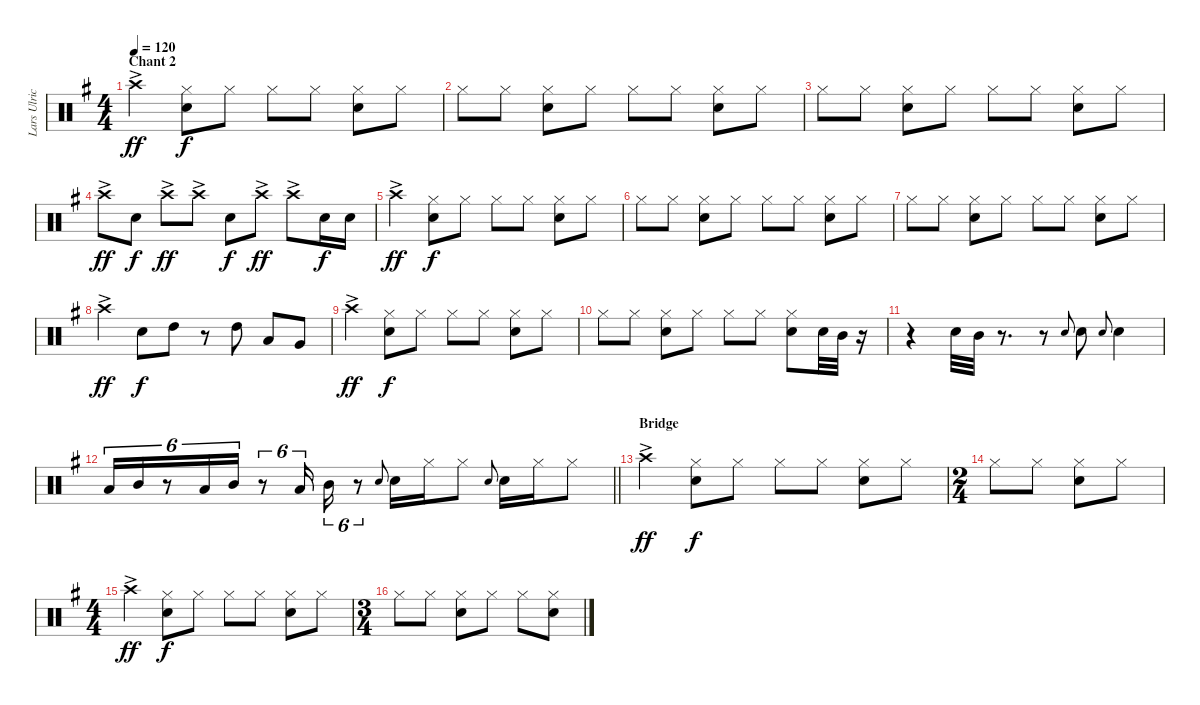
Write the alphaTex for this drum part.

\track ("Lars Ulrich" "Lars Ulric") {instrument percussion}
\staff {score}
\articulation defaults
\ts (4 4)
\section ("" "Chant 2")
\tempo 120
\clef neutral
\ks g "Crash high (hit)"{ac}.4{dy ff}
("Hi-Hat (closed)" "Electric Snare (hit)").8{dy f} "Hi-Hat (closed)".8 "Hi-Hat (closed)".8 "Hi-Hat (closed)".8 ("Hi-Hat (closed)" "Electric Snare (hit)").8 "Hi-Hat (closed)".8 |
"Hi-Hat (closed)".8 "Hi-Hat (closed)".8 ("Hi-Hat (closed)" "Electric Snare (hit)").8 "Hi-Hat (closed)".8 "Hi-Hat (closed)".8 "Hi-Hat (closed)".8 ("Hi-Hat (closed)" "Electric Snare (hit)").8 "Hi-Hat (closed)".8 |
"Hi-Hat (closed)".8 "Hi-Hat (closed)".8 ("Hi-Hat (closed)" "Electric Snare (hit)").8 "Hi-Hat (closed)".8 "Hi-Hat (closed)".8 "Hi-Hat (closed)".8 ("Hi-Hat (closed)" "Electric Snare (hit)").8 "Hi-Hat (closed)".8 |
"Crash high (hit)"{ac}.8{dy ff} "Electric Snare (hit)".8{dy f} "Crash high (hit)"{ac}.8{dy ff} "Crash high (hit)"{ac}.8 "Electric Snare (hit)".8{dy f} "Crash high (hit)"{ac}.8{dy ff} "Crash high (hit)"{ac}.8 "Electric Snare (hit)".16{dy f} "Electric Snare (hit)".16 |
"Crash high (hit)"{ac}.4{dy ff} ("Hi-Hat (closed)" "Electric Snare (hit)").8{dy f} "Hi-Hat (closed)".8 "Hi-Hat (closed)".8 "Hi-Hat (closed)".8 ("Hi-Hat (closed)" "Electric Snare (hit)").8 "Hi-Hat (closed)".8 |
"Hi-Hat (closed)".8 "Hi-Hat (closed)".8 ("Hi-Hat (closed)" "Electric Snare (hit)").8 "Hi-Hat (closed)".8 "Hi-Hat (closed)".8 "Hi-Hat (closed)".8 ("Hi-Hat (closed)" "Electric Snare (hit)").8 "Hi-Hat (closed)".8 |
"Hi-Hat (closed)".8 "Hi-Hat (closed)".8 ("Hi-Hat (closed)" "Electric Snare (hit)").8 "Hi-Hat (closed)".8 "Hi-Hat (closed)".8 "Hi-Hat (closed)".8 ("Hi-Hat (closed)" "Electric Snare (hit)").8 "Hi-Hat (closed)".8 |
"Crash high (hit)"{ac}.4{dy ff} "Electric Snare (hit)".8{dy f} "High Tom (hit)".8 r.8 "High Tom (hit)".8 "Low Tom (hit)".8 "Very Low Tom (hit)".8 |
"Crash high (hit)"{ac}.4{dy ff} ("Hi-Hat (closed)" "Electric Snare (hit)").8{dy f} "Hi-Hat (closed)".8 "Hi-Hat (closed)".8 "Hi-Hat (closed)".8 ("Hi-Hat (closed)" "Electric Snare (hit)").8 "Hi-Hat (closed)".8 |
"Hi-Hat (closed)".8 "Hi-Hat (closed)".8 ("Hi-Hat (closed)" "Electric Snare (hit)").8 "Hi-Hat (closed)".8 "Hi-Hat (closed)".8 "Hi-Hat (closed)".8 ("Hi-Hat (closed)" "Electric Snare (hit)").8 "Electric Snare (hit)".32 "Mid Tom (hit)".32 r.16 |
r.4 "Electric Snare (hit)".32 "Mid Tom (hit)".32 r.8{d} r.8 "Electric Snare (hit)".8{gr onbeat} "Electric Snare (hit)".8 "Electric Snare (hit)".8{gr onbeat} "Electric Snare (hit)".4 |
\barLineRight lightlight "Low Tom (hit)".16{tu (6 4)} "Mid Tom (hit)".16{tu (6 4)}
r.8{tu (6 4)} "Low Tom (hit)".16{tu (6 4)} "Mid Tom (hit)".16{tu (6 4)} r.8{tu (6 4)} "Low Tom (hit)".16{tu (6 4)} "Mid Tom (hit)".16{tu (6 4)} r.8{tu (6 4)} "Electric Snare (hit)".8{gr onbeat} "Electric Snare (hit)".16 "Hi-Hat (closed)".16 "Hi-Hat (closed)".8 "Electric Snare (hit)".8{gr onbeat} "Electric Snare (hit)".16 "Hi-Hat (closed)".16 "Hi-Hat (closed)".8 |
\section ("" "Bridge")
"Crash high (hit)"{ac}.4{dy ff} ("Hi-Hat (closed)" "Electric Snare (hit)").8{dy f} "Hi-Hat (closed)".8 "Hi-Hat (closed)".8 "Hi-Hat (closed)".8 ("Hi-Hat (closed)" "Electric Snare (hit)").8 "Hi-Hat (closed)".8 |
\ts (2 4)
"Hi-Hat (closed)".8 "Hi-Hat (closed)".8 ("Hi-Hat (closed)" "Electric Snare (hit)").8 "Hi-Hat (closed)".8 |
\ts (4 4)
"Crash high (hit)"{ac}.4{dy ff} ("Hi-Hat (closed)" "Electric Snare (hit)").8{dy f} "Hi-Hat (closed)".8 "Hi-Hat (closed)".8 "Hi-Hat (closed)".8 ("Hi-Hat (closed)" "Electric Snare (hit)").8 "Hi-Hat (closed)".8 |
\ts (3 4)
"Hi-Hat (closed)".8 "Hi-Hat (closed)".8 ("Hi-Hat (closed)" "Electric Snare (hit)").8 "Hi-Hat (closed)".8 "Hi-Hat (closed)".8 ("Hi-Hat (closed)" "Electric Snare (hit)").8
